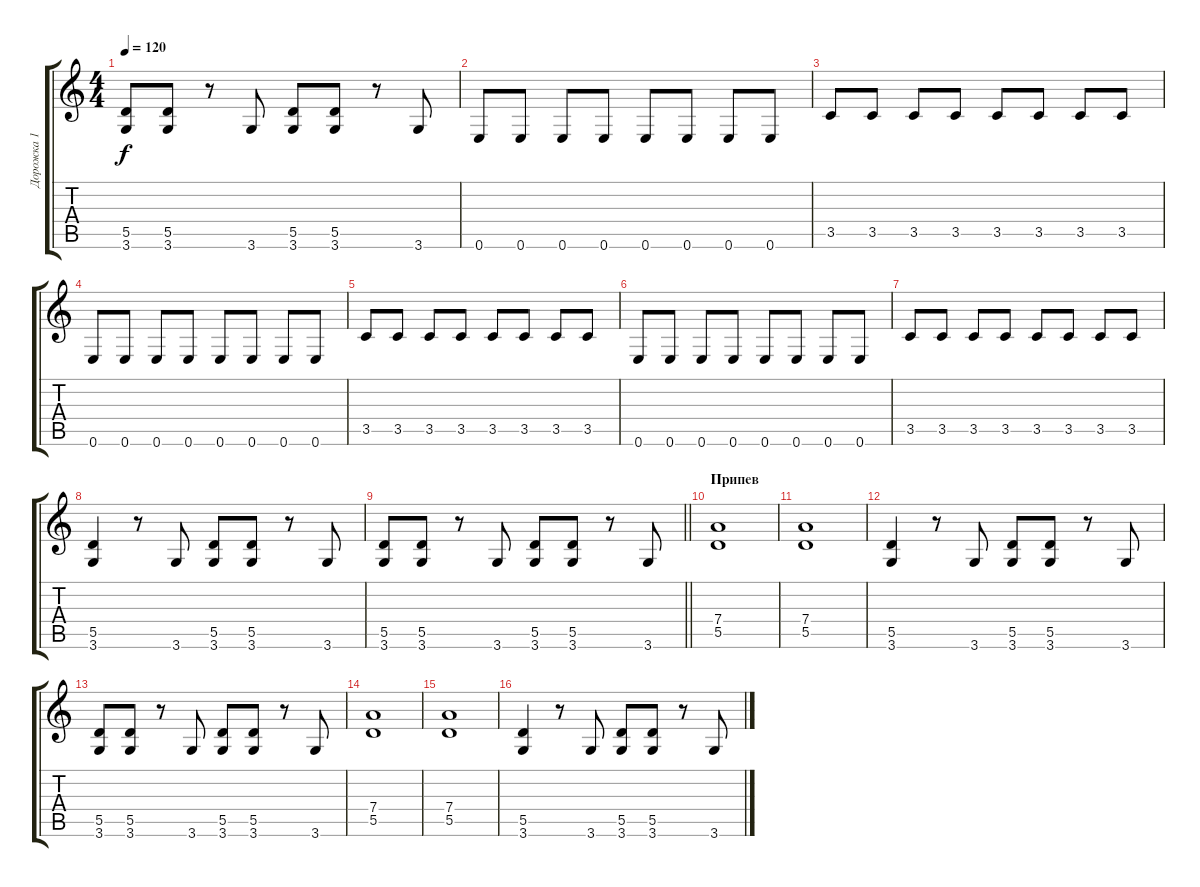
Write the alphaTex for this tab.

\track ("Дорожка 1" "Дорожка 1") {instrument distortionguitar}
\staff {score tabs}
\tuning (E4 B3 G3 D3 A2 E2) {hide}
\ts (4 4)
\tempo 120
\clef g2
\ks c
(5.5 3.6).8{dy f} (5.5 3.6).8 r.8 3.6.8 (5.5 3.6).8 (5.5 3.6).8 r.8 3.6.8 |
0.6.8 0.6.8 0.6.8 0.6.8 0.6.8 0.6.8 0.6.8 0.6.8 |
3.5.8 3.5.8 3.5.8 3.5.8 3.5.8 3.5.8 3.5.8 3.5.8 |
0.6.8 0.6.8 0.6.8 0.6.8 0.6.8 0.6.8 0.6.8 0.6.8 |
3.5.8 3.5.8 3.5.8 3.5.8 3.5.8 3.5.8 3.5.8 3.5.8 |
0.6.8 0.6.8 0.6.8 0.6.8 0.6.8 0.6.8 0.6.8 0.6.8 |
3.5.8 3.5.8 3.5.8 3.5.8 3.5.8 3.5.8 3.5.8 3.5.8 |
(5.5 3.6).4 r.8 3.6.8 (5.5 3.6).8 (5.5 3.6).8 r.8 3.6.8 |
\barLineRight lightlight
(5.5 3.6).8 (5.5 3.6).8 r.8 3.6.8 (5.5 3.6).8 (5.5 3.6).8 r.8 3.6.8 |
\section ("" "Припев")
(7.4 5.5).1 |
(7.4 5.5).1 |
(5.5 3.6).4 r.8 3.6.8 (5.5 3.6).8 (5.5 3.6).8 r.8 3.6.8 |
(5.5 3.6).8 (5.5 3.6).8 r.8 3.6.8 (5.5 3.6).8 (5.5 3.6).8 r.8 3.6.8 |
(7.4 5.5).1 |
(7.4 5.5).1 |
(5.5 3.6).4 r.8 3.6.8 (5.5 3.6).8 (5.5 3.6).8 r.8 3.6.8
